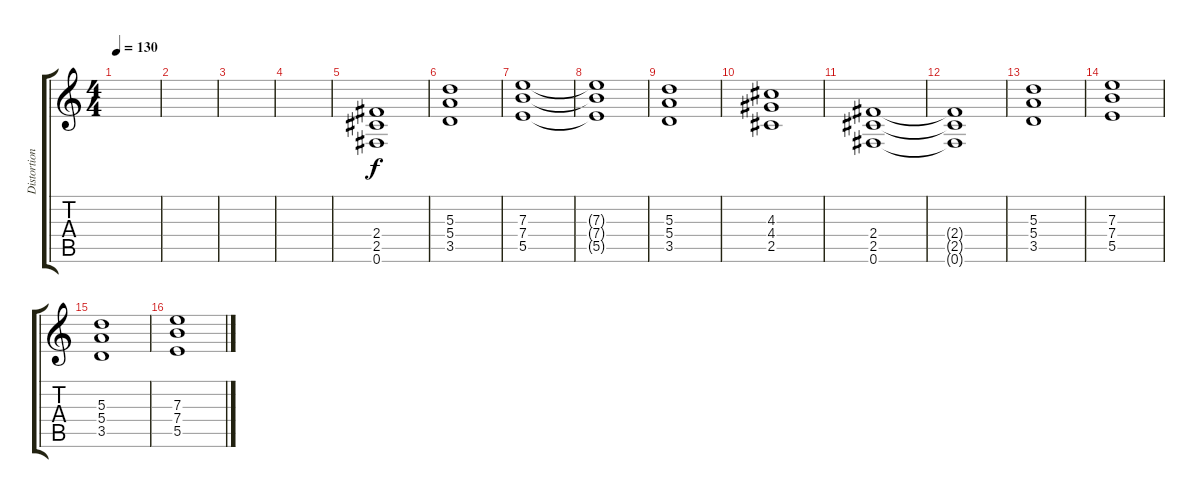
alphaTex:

\track ("Distortion Guitar" "Distortion") {instrument distortionguitar}
\staff {score tabs}
\tuning (Gb4 Db4 A3 E3 B2 Gb2) {hide}
\ts (4 4)
\tempo 130
\clef g2
\ks c
|
|
|
|
(2.4 2.5 0.6).1 |
(5.3 5.4 3.5).1 |
(7.3 7.4 5.5).1 |
(7.3{t} 7.4{t} 5.5{t}).1 |
(5.3 5.4 3.5).1 |
(4.3 4.4 2.5).1 |
(2.4 2.5 0.6).1 |
(2.4{t} 2.5{t} 0.6{t}).1 |
(5.3 5.4 3.5).1 |
(7.3 7.4 5.5).1 |
(5.3 5.4 3.5).1 |
(7.3 7.4 5.5).1
